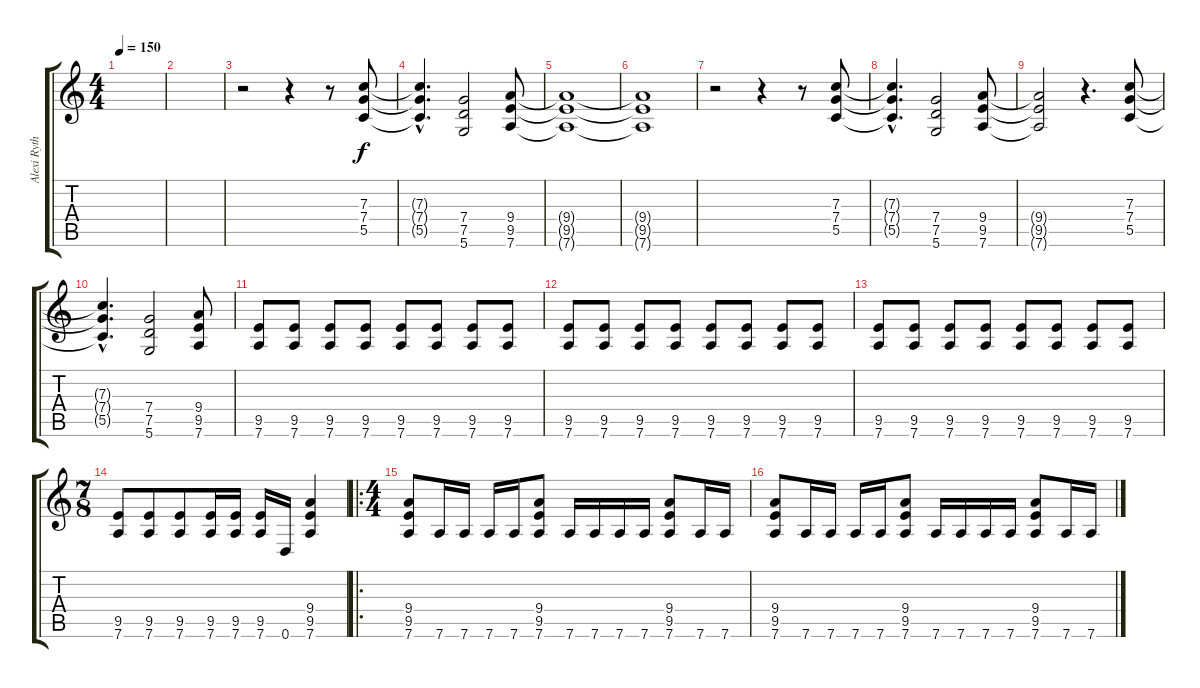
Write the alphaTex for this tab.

\track ("Alexi Rythm" "Alexi Ryth") {instrument distortionguitar}
\staff {score tabs}
\tuning (D4 A3 F3 C3 G2 D2) {hide}
\ts (4 4)
\tempo 150
\clef g2
\ks c
|
|
r.2 r.4 r.8 (7.3 7.4 5.5).8 |
(7.3{hac t} 7.4{hac t} 5.5{hac t}).4{d} (7.4 7.5 5.6).2 (9.4 9.5 7.6).8 |
(9.4{t} 9.5{t} 7.6{t}).1 |
(9.4{t} 9.5{t} 7.6{t}).1 |
r.2 r.4 r.8 (7.3 7.4 5.5).8 |
(7.3{hac t} 7.4{hac t} 5.5{hac t}).4{d} (7.4 7.5 5.6).2 (9.4 9.5 7.6).8 |
(9.4{t} 9.5{t} 7.6{t}).2 r.4{d} (7.3 7.4 5.5).8 |
(7.3{hac t} 7.4{hac t} 5.5{hac t}).4{d} (7.4 7.5 5.6).2 (9.4 9.5 7.6).8 |
(9.5 7.6).8 (9.5 7.6).8 (9.5 7.6).8 (9.5 7.6).8 (9.5 7.6).8 (9.5 7.6).8 (9.5 7.6).8 (9.5 7.6).8 |
(9.5 7.6).8 (9.5 7.6).8 (9.5 7.6).8 (9.5 7.6).8 (9.5 7.6).8 (9.5 7.6).8 (9.5 7.6).8 (9.5 7.6).8 |
(9.5 7.6).8 (9.5 7.6).8 (9.5 7.6).8 (9.5 7.6).8 (9.5 7.6).8 (9.5 7.6).8 (9.5 7.6).8 (9.5 7.6).8 |
\ts (7 8)
(9.5 7.6).8 (9.5 7.6).8 (9.5 7.6).8 (9.5 7.6).16 (9.5 7.6).16 (9.5 7.6).16 0.6.16 (9.4 9.5 7.6).4 |
\ro
\ts (4 4)
(9.4 9.5 7.6).8 7.6.16 7.6.16 7.6.16 7.6.16 (9.4 9.5 7.6).8 7.6.16 7.6.16 7.6.16 7.6.16 (9.4 9.5 7.6).8 7.6.16 7.6.16 |
(9.4 9.5 7.6).8 7.6.16 7.6.16 7.6.16 7.6.16 (9.4 9.5 7.6).8 7.6.16 7.6.16 7.6.16 7.6.16 (9.4 9.5 7.6).8 7.6.16 7.6.16
